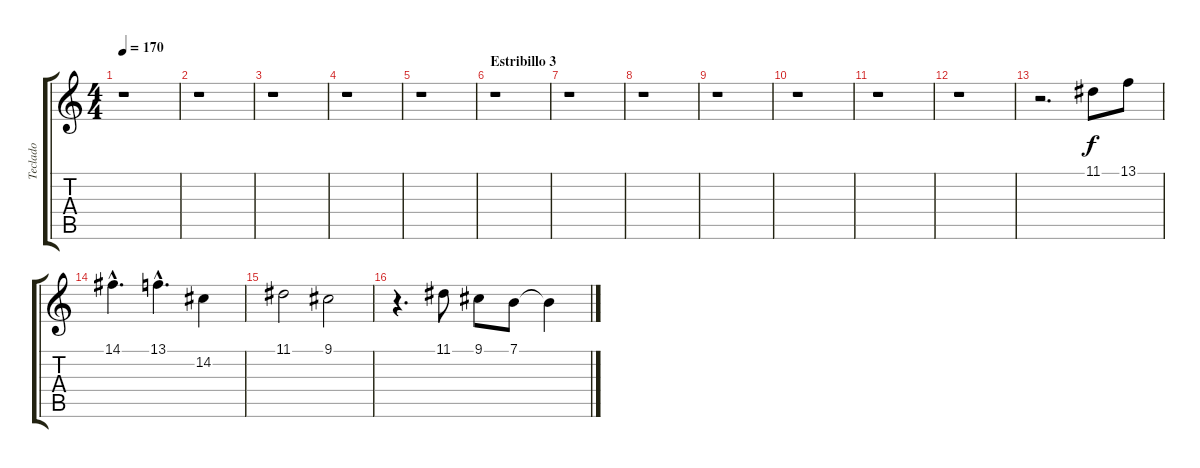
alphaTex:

\track ("Teclado" "Teclado") {instrument acousticgrandpiano}
\staff {score tabs}
\tuning (E4 B3 G3 D3 A2 E2) {hide}
\ts (4 4)
\tempo 170
\clef g2
\ks c
r.1{dy f} |
r.1 |
r.1 |
r.1 |
r.1 |
\section ("" "Estribillo 3")
r.1 |
r.1 |
r.1 |
r.1 |
r.1 |
r.1 |
r.1 |
r.2{d instrument acousticgrandpiano} 11.1.8 13.1.8 |
14.1{hac}.4{d} 13.1{hac}.4{d} 14.2.4 |
11.1.2 9.1.2 |
r.4{d} 11.1.8 9.1.8 7.1.8 7.1{t}.4
